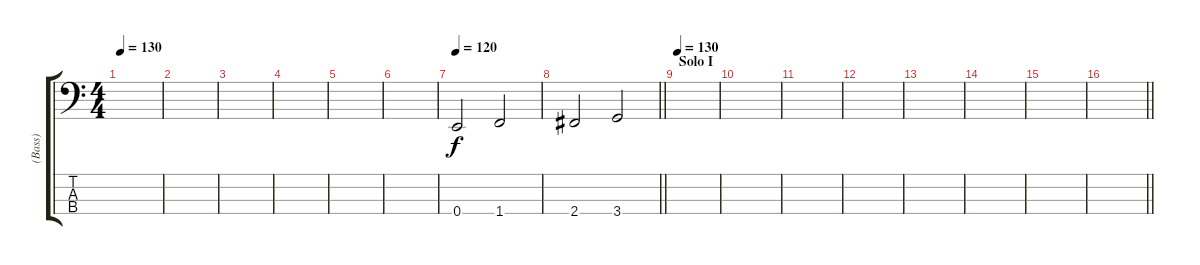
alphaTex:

\track ("(Bass)" "(Bass)") {instrument electricbassfinger}
\staff {score tabs}
\tuning (G2 D2 A1 E1) {hide}
\ts (4 4)
\tempo 130
\clef f4
\ks c
|
|
|
|
|
|
\tempo 120
0.4.2 1.4.2 |
\barLineRight lightlight
2.4.2 3.4.2 |
\section ("" "Solo I")
\tempo 130
|
|
|
|
|
|
|
\barLineRight lightlight
